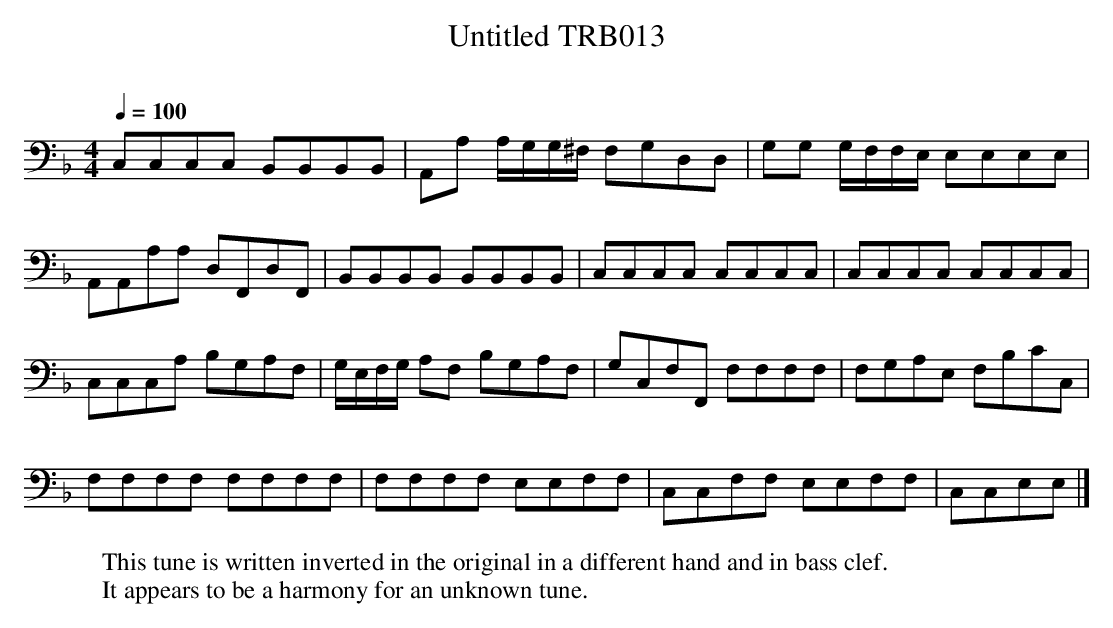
X:1
T:Untitled TRB013
Q:1/4=100
W:This tune is written inverted in the original in a different hand and in bass clef.
W:It appears to be a harmony for an unknown tune.
L:1/8
M:4/4
O:
K:F
V:1 bass
V:1
C,C,C,C, B,,B,,B,,B,, | A,,A, A,/G,/G,/^F,/ F,G,D,D, | G,G, G,/F,/F,/E,/ E,E,E,E, |
A,,A,,A,A, D,F,,D,F,, | B,,B,,B,,B,, B,,B,,B,,B,, | C,C,C,C, C,C,C,C, | C,C,C,C, C,C,C,C, |
C,C,C,A, B,G,A,F, | G,/E,/F,/G,/ A,F, B,G,A,F, | G,C,F,F,, F,F,F,F, | F,G,A,E, F,B,CC, |
F,F,F,F, F,F,F,F, | F,F,F,F, E,E,F,F, | C,C,F,F, E,E,F,F, | C,C,E,E, |]
